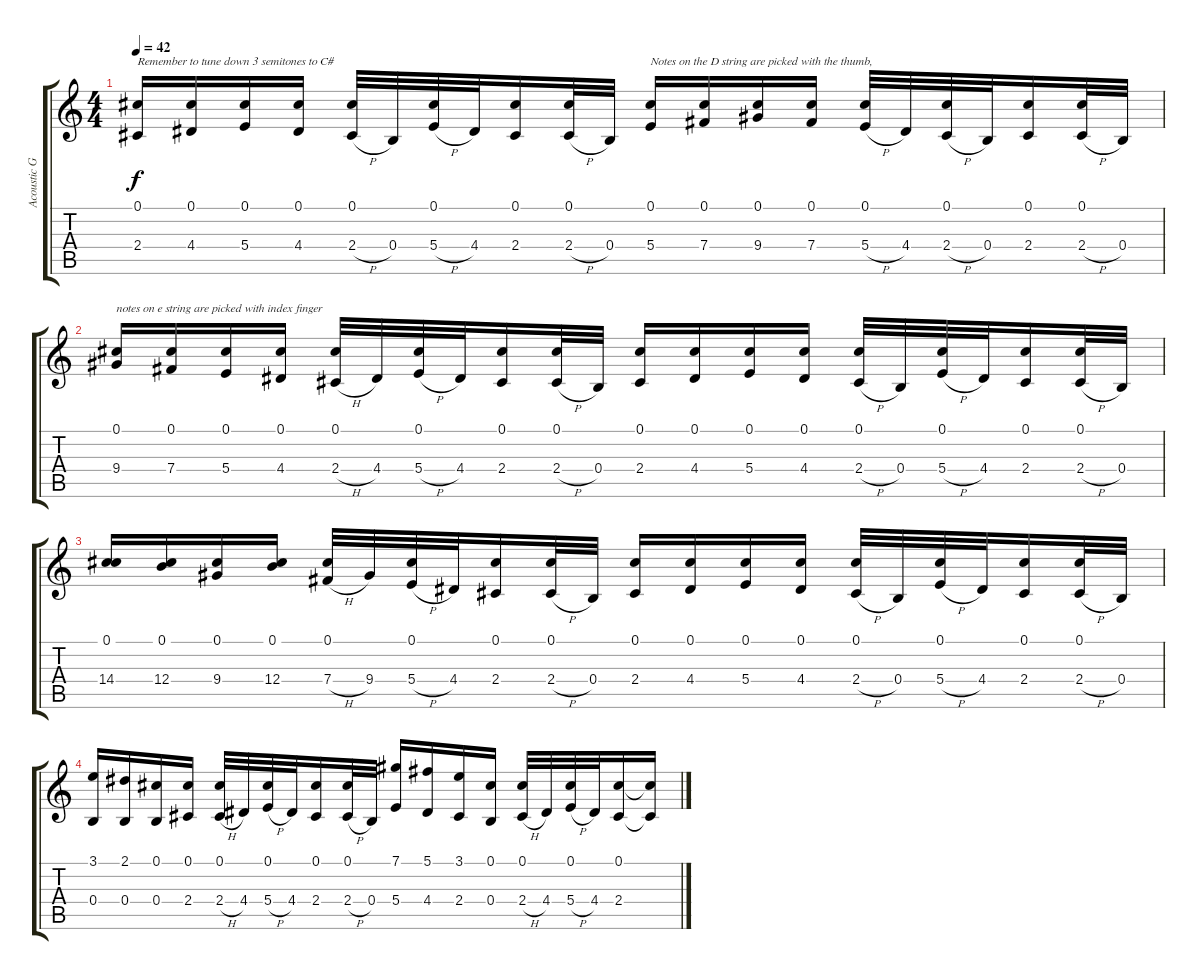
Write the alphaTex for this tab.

\track ("Acoustic Guitar" "Acoustic G") {instrument acousticguitarnylon}
\staff {score tabs}
\tuning (Db4 Ab3 E3 B2 Gb2 Db2) {hide}
\ts (4 4)
\tempo 42
\clef g2
\ks c
(0.1 2.4).16{txt "Remember to tune down 3 semitones to C#" dy f instrument acousticguitarnylon} (0.1 4.4).16 (0.1 5.4).16 (0.1 4.4).16 (0.1 2.4{h}).32 0.4.32 (0.1 5.4{h}).32 4.4.32 (0.1 2.4).16 (0.1 2.4{h}).32 0.4.32 (0.1 5.4).16{txt "Notes on the D string are picked with the thumb,"} (0.1 7.4).16 (0.1 9.4).16 (0.1 7.4).16 (0.1 5.4{h}).32 4.4.32 (0.1 2.4{h}).32 0.4.32 (0.1 2.4).16 (0.1 2.4{h}).32 0.4.32 |
(0.1 9.4).16{txt "notes on e string are picked with index finger"} (0.1 7.4).16 (0.1 5.4).16 (0.1 4.4).16 (0.1 2.4{h}).32 4.4.32 (0.1 5.4{h}).32 4.4.32 (0.1 2.4).16 (0.1 2.4{h}).32 0.4.32 (0.1 2.4).16 (0.1 4.4).16 (0.1 5.4).16 (0.1 4.4).16 (0.1 2.4{h}).32 0.4.32 (0.1 5.4{h}).32 4.4.32 (0.1 2.4).16 (0.1 2.4{h}).32 0.4.32 |
(0.1 14.4).16 (0.1 12.4).16 (0.1 9.4).16 (0.1 12.4).16 (0.1 7.4{h}).32 9.4.32 (0.1 5.4{h}).32 4.4.32 (0.1 2.4).16 (0.1 2.4{h}).32 0.4.32 (0.1 2.4).16 (0.1 4.4).16 (0.1 5.4).16 (0.1 4.4).16 (0.1 2.4{h}).32 0.4.32 (0.1 5.4{h}).32 4.4.32 (0.1 2.4).16 (0.1 2.4{h}).32 0.4.32 |
(3.1 0.4).16 (2.1 0.4).16 (0.1 0.4).16 (0.1 2.4).16 (0.1 2.4{h}).32 4.4.32 (0.1 5.4{h}).32 4.4.32 (0.1 2.4).16 (0.1 2.4{h}).32 0.4.32 (7.1 5.4).16 (5.1 4.4).16 (3.1 2.4).16 (0.1 0.4).16 (0.1 2.4{h}).32 4.4.32 (0.1 5.4{h}).32 4.4.32 (0.1 2.4).16 (0.1{t} 2.4{t}).16
